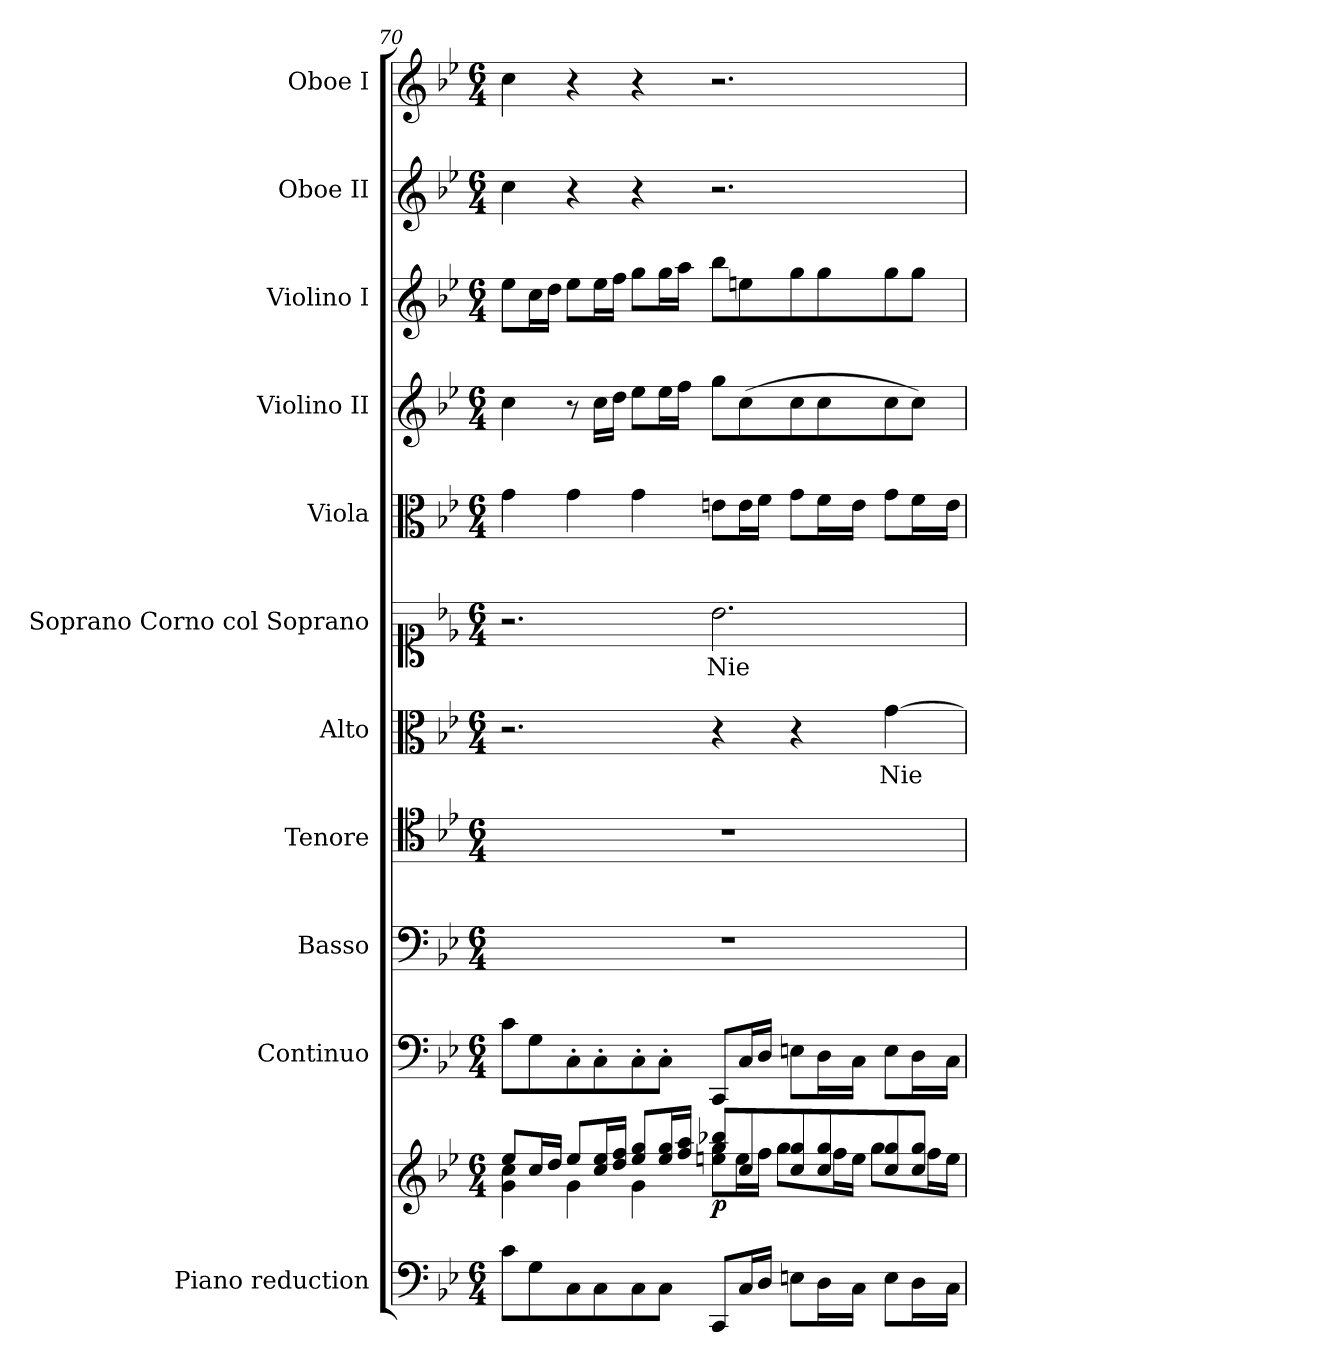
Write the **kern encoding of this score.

**kern	**kern	**dynam	**kern	**kern	**kern	**kern	**text	**kern	**text	**kern	**kern	**kern	**kern	**kern
*part11	*part11	*part11	*part10	*part9	*part8	*part7	*part7	*part6	*part6	*part5	*part4	*part3	*part2	*part1
*staff12	*staff11	*staff11/12	*staff10	*staff9	*staff8	*staff7	*staff7	*staff6	*staff6	*staff5	*staff4	*staff3	*staff2	*staff1
*I"Piano reduction	*	*	*I"Continuo	*I"Basso	*I"Tenore	*I"Alto	*	*I"Soprano Corno col Soprano	*	*I"Viola	*I"Violino II	*I"Violino I	*I"Oboe II	*I"Oboe I
*I'Pno	*	*	*	*	*	*	*	*	*	*I'Vla	*I'Vln	*I'Vln	*I'Ob	*I'Ob
*clefF4	*clefG2	*	*clefF4	*clefF4	*clefC4	*clefC3	*	*clefC1	*	*clefC3	*clefG2	*clefG2	*clefG2	*clefG2
*k[b-e-]	*k[b-e-]	*	*k[b-e-]	*k[b-e-]	*k[b-e-]	*k[b-e-]	*	*k[b-e-]	*	*k[b-e-]	*k[b-e-]	*k[b-e-]	*k[b-e-]	*k[b-e-]
*M6/4	*M6/4	*	*M6/4	*M6/4	*M6/4	*M6/4	*	*M6/4	*	*M6/4	*M6/4	*M6/4	*M6/4	*M6/4
=70	=70	=70	=70	=70	=70	=70	=70	=70	=70	=70	=70	=70	=70	=70
*	*^	*	*	*	*	*	*	*	*	*	*	*	*	*
8c\L	8ee-/L	4g\ 4cc\	.	8c\L	1.r	1.r	2.r	.	2.r	.	4g\	4cc\	8ee-\L	4cc\	4cc\
8G\	16cc/L	.	.	8G\	.	.	.	.	.	.	.	.	16cc\L	.	.
.	16dd/JJ	.	.	.	.	.	.	.	.	.	.	.	16dd\JJ	.	.
8C\	8ee-/L	4g\	.	8C'\	.	.	.	.	.	.	4g\	8r	8ee-\L	4r	4r
8C\	16cc/ 16ee-/L	.	.	8C'\	.	.	.	.	.	.	.	16cc\LL	16ee-\L	.	.
.	16dd/ 16ff/JJ	.	.	.	.	.	.	.	.	.	.	16dd\JJ	16ff\JJ	.	.
8C\	8ee-/ 8gg/L	4g\	.	8C'\	.	.	.	.	.	.	4g\	8ee-\L	8gg\L	4r	4r
8C\J	16ee-/ 16gg/L	.	.	8C'\J	.	.	.	.	.	.	.	16ee-\L	16gg\L	.	.
.	16ff/ 16aa/JJ	.	.	.	.	.	.	.	.	.	.	16ff\JJ	16aa\JJ	.	.
!	!	!	!LO:DY:b	!	!	!	!	!	!	!LO:LY:b	!	!	!	!	!
8CC/L	8gg/ 8bb-X/L	8een\ 8gg\L	p	8CC/L	.	.	4r	.	2.b-\	Nie-	8en\L	8gg\L	8bb-\L	2.r	2.r
16C/L	8cc/	16ee\L	.	16C/L	.	.	.	.	.	.	16e\L	(8cc\	8een\	.	.
16D/JJ	.	16ff\JJ	.	16D/JJ	.	.	.	.	.	.	16f\JJ	.	.	.	.
8En\L	8cc/ 8gg/	8gg\L	.	8En\L	.	.	4r	.	.	.	8g\L	8cc\	8gg\	.	.
16D\L	8cc/ 8gg/	16ff\L	.	16D\L	.	.	.	.	.	.	16f\L	8cc\	8gg\	.	.
16C\JJ	.	16ee\JJ	.	16C\JJ	.	.	.	.	.	.	16e\JJ	.	.	.	.
!	!	!	!	!	!	!	!	!LO:LY:b	!	!	!	!	!	!	!
8E\L	8cc/ 8gg/	8gg\L	.	8E\L	.	.	[4g\	Nie-	.	.	8g\L	8cc\	8gg\	.	.
16D\L	8cc/ 8gg/J	16ff\L	.	16D\L	.	.	.	.	.	.	16f\L	8cc\J)	8gg\J	.	.
16C\JJ	.	16ee\JJ	.	16C\JJ	.	.	.	.	.	.	16e\JJ	.	.	.	.
*	*v	*v	*	*	*	*	*	*	*	*	*	*	*	*	*
=	=	=	=	=	=	=	=	=	=	=	=	=	=	=
*-	*-	*-	*-	*-	*-	*-	*-	*-	*-	*-	*-	*-	*-	*-
